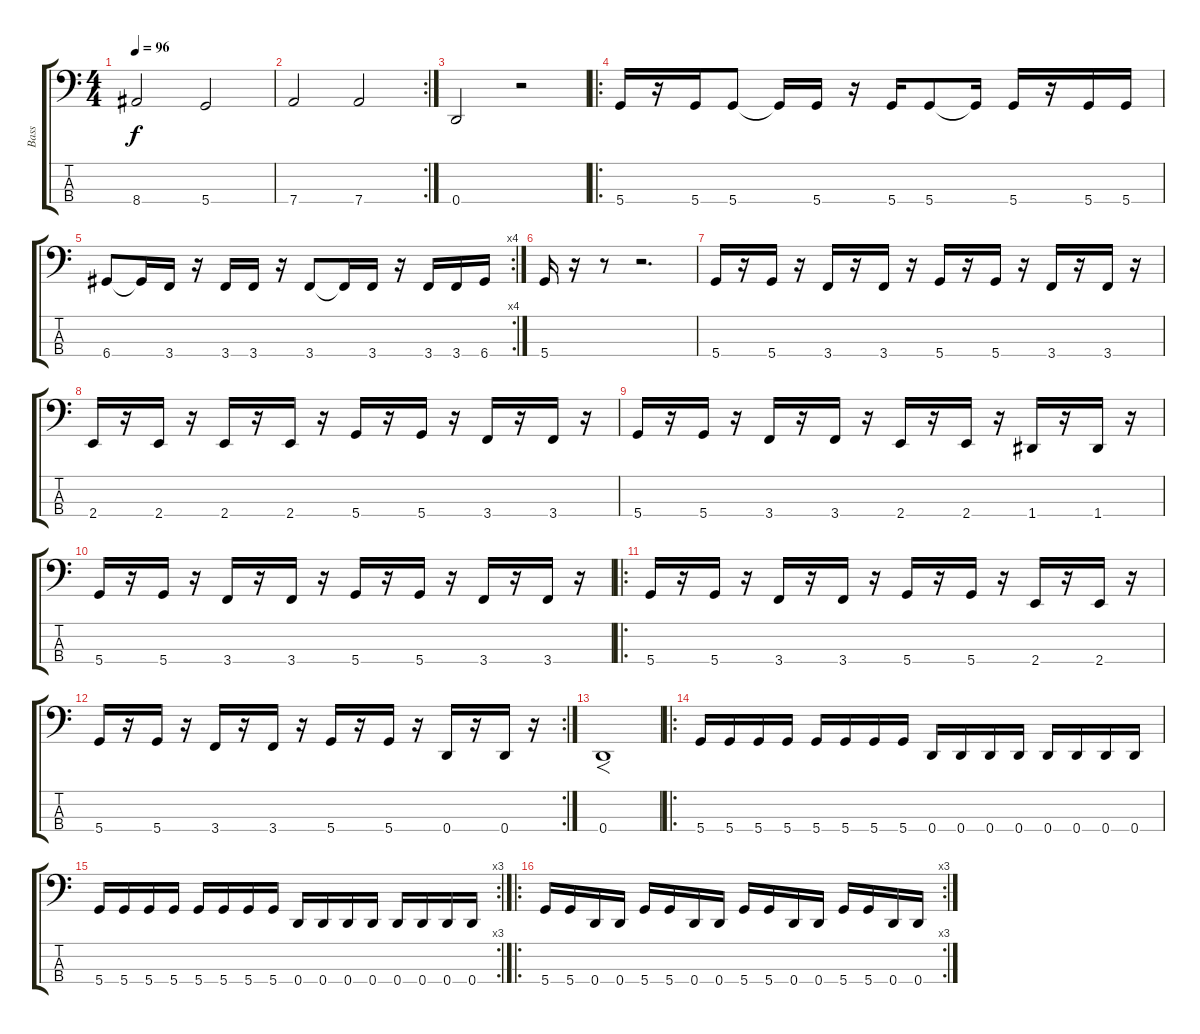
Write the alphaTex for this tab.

\track ("Bass" "Bass") {instrument electricbassfinger}
\staff {score tabs}
\tuning (G2 D2 A1 D1) {hide}
\ts (4 4)
\tempo 96
\clef f4
\ks c
8.4.2{dy f} 5.4.2 |
\rc 2
7.4.2 7.4.2 |
0.4.2 r.2 |
\ro
5.4.16 r.16 5.4.16 5.4.8 5.4{t}.16 5.4.16 r.16 5.4.16 5.4.8 5.4{t}.16 5.4.16 r.16 5.4.16 5.4.16 |
\rc 4
6.4.8 6.4{t}.16 3.4.16 r.16 3.4.16 3.4.16 r.16 3.4.8 3.4{t}.16 3.4.16 r.16 3.4.16 3.4.16 6.4.16 |
5.4.16 r.16 r.8 r.2{d} |
5.4.16 r.16 5.4.16 r.16 3.4.16 r.16 3.4.16 r.16 5.4.16 r.16 5.4.16 r.16 3.4.16 r.16 3.4.16 r.16 |
2.4.16 r.16 2.4.16 r.16 2.4.16 r.16 2.4.16 r.16 5.4.16 r.16 5.4.16 r.16 3.4.16 r.16 3.4.16 r.16 |
5.4.16 r.16 5.4.16 r.16 3.4.16 r.16 3.4.16 r.16 2.4.16 r.16 2.4.16 r.16 1.4.16 r.16 1.4.16 r.16 |
5.4.16 r.16 5.4.16 r.16 3.4.16 r.16 3.4.16 r.16 5.4.16 r.16 5.4.16 r.16 3.4.16 r.16 3.4.16 r.16 |
\ro
5.4.16 r.16 5.4.16 r.16 3.4.16 r.16 3.4.16 r.16 5.4.16 r.16 5.4.16 r.16 2.4.16 r.16 2.4.16 r.16 |
\rc 2
5.4.16 r.16 5.4.16 r.16 3.4.16 r.16 3.4.16 r.16 5.4.16 r.16 5.4.16 r.16 0.4.16 r.16 0.4.16 r.16 |
0.4.1{f} |
\ro
5.4.16 5.4.16 5.4.16 5.4.16 5.4.16 5.4.16 5.4.16 5.4.16 0.4.16 0.4.16 0.4.16 0.4.16 0.4.16 0.4.16 0.4.16 0.4.16 |
\rc 3
5.4.16 5.4.16 5.4.16 5.4.16 5.4.16 5.4.16 5.4.16 5.4.16 0.4.16 0.4.16 0.4.16 0.4.16 0.4.16 0.4.16 0.4.16 0.4.16 |
\ro
\rc 3
5.4.16 5.4.16 0.4.16 0.4.16 5.4.16 5.4.16 0.4.16 0.4.16 5.4.16 5.4.16 0.4.16 0.4.16 5.4.16 5.4.16 0.4.16 0.4.16
